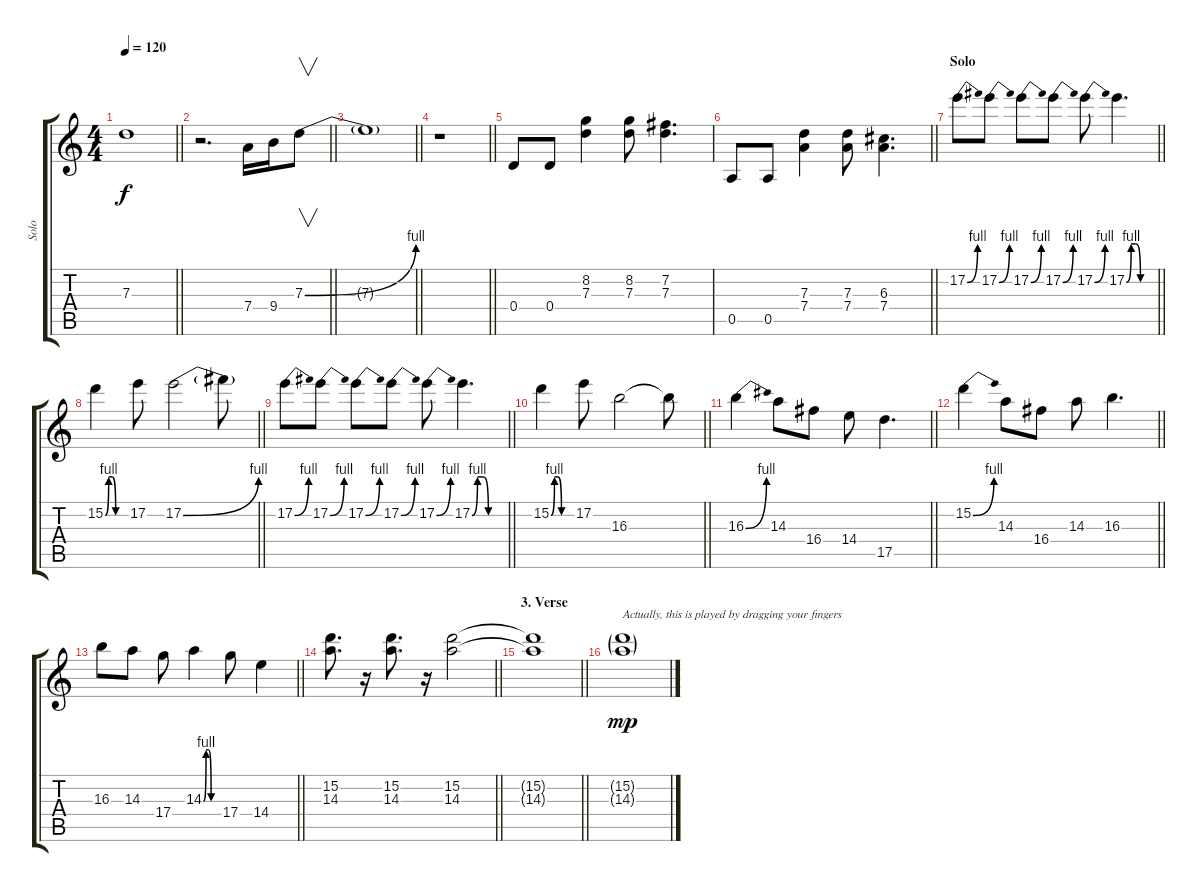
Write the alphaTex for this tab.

\track ("Solo" "Solo") {instrument overdrivenguitar}
\staff {score tabs}
\tuning (E4 B3 G3 D3 A2 E2) {hide}
\ts (4 4)
\tempo 120
\clef g2
\barLineRight lightlight
\ks c
7.3{t}.1{dy f} |
\barLineRight lightlight
r.2{d} 7.4.16 9.4.16 7.3{be (bend 0 0 60 4)}.8{v} |
\barLineRight lightlight
7.3{t}.1 |
\barLineRight lightlight
r.1 |
0.4.8 0.4.8 (8.2 7.3).4 (8.2 7.3).8 (7.2 7.3).4{d} |
\barLineRight lightlight
0.5.8 0.5.8 (7.3 7.4).4 (7.3 7.4).8 (6.3 7.4).4{d} |
\section ("" "Solo")
\barLineRight lightlight
17.2{be (bend 0 0 60 4)}.8 17.2{be (bend 0 0 60 4)}.8 17.2{be (bend 0 0 60 4)}.8 17.2{be (bend 0 0 60 4)}.8 17.2{be (bend 0 0 60 4)}.8 17.2{be (custom 0 0 10 4 20 4 30 0 60 0)}.4{d} |
\barLineRight lightlight
15.2{be (custom 0 0 10 4 20 4 30 0 60 0)}.4 17.2.8 17.2{be (bend 0 0 60 4)}.2 17.2{t}.8 |
\barLineRight lightlight
17.2{be (bend 0 0 60 4)}.8 17.2{be (bend 0 0 60 4)}.8 17.2{be (bend 0 0 60 4)}.8 17.2{be (bend 0 0 60 4)}.8 17.2{be (bend 0 0 60 4)}.8 17.2{be (custom 0 0 10 4 20 4 30 0 60 0)}.4{d} |
\barLineRight lightlight
15.2{be (custom 0 0 10 4 20 4 30 0 60 0)}.4 17.2.8 16.3.2 16.3{t}.8 |
\barLineRight lightlight
16.3{be (bend 0 0 60 4)}.4 14.3.8 16.4.8 14.4.8 17.5.4{d} |
\barLineRight lightlight
15.2{be (bend 0 0 60 4)}.4 14.3.8 16.4.8 14.3.8 16.3.4{d} |
\barLineRight lightlight
16.3.8 14.3.8 17.4.8 14.3{be (custom 0 0 10 4 20 4 30 0 60 0)}.4 17.4.8 14.4.4 |
\barLineRight lightlight
(15.2 14.3).8{d} r.16 (15.2 14.3).8{d} r.16 (15.2 14.3).2 |
\section ("" "3. Verse")
\barLineRight lightlight
(15.2{t} 14.3{t}).1 |
(15.2{g} 14.3{g}).1{txt "Actually, this is played by dragging your fingers " dy mp}
